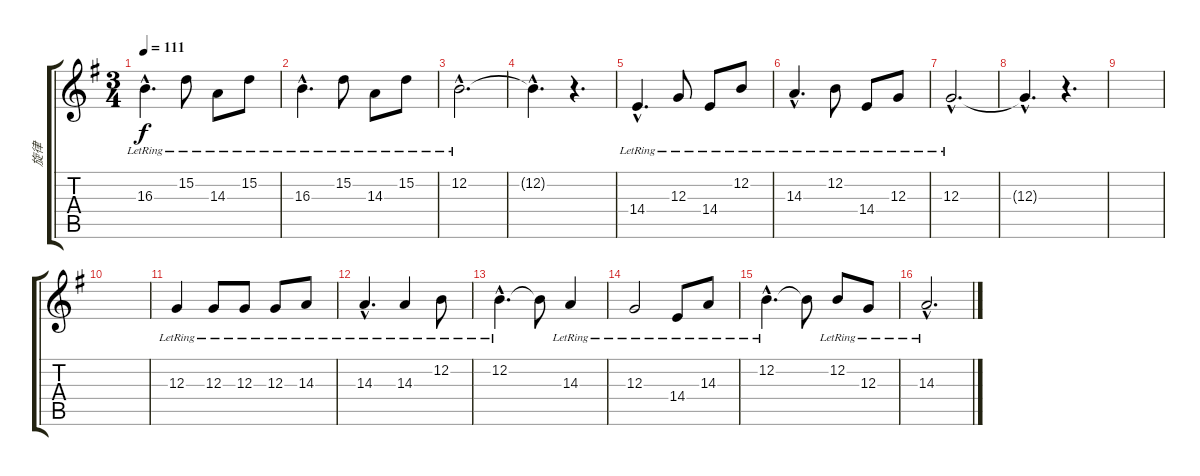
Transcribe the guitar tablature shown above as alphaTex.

\track ("旋律" "旋律") {instrument electricgrandpiano}
\staff {score tabs}
\tuning (E4 B3 G3 D3 A2 E2) {hide}
\ts (3 4)
\tempo 111
\clef g2
\ks g
16.3{hac lr}.4{d dy f} 15.2{lr}.8 14.3{lr}.8 15.2{lr}.8 |
16.3{hac lr}.4{d} 15.2{lr}.8 14.3{lr}.8 15.2{lr}.8 |
12.2{hac lr}.2{d} |
12.2{hac t}.4{d} r.4{d} |
14.4{hac lr}.4{d} 12.3{lr}.8 14.4{lr}.8 12.2{lr}.8 |
14.3{hac lr}.4{d} 12.2{lr}.8 14.4{lr}.8 12.3{lr}.8 |
12.3{hac lr}.2{d} |
12.3{hac t}.4{d} r.4{d} |
|
|
12.3{lr}.4 12.3{lr}.8 12.3{lr}.8 12.3{lr}.8 14.3{lr}.8 |
14.3{hac lr}.4{d} 14.3{lr}.4 12.2{lr}.8 |
12.2{hac lr}.4{d} 12.2{t}.8 14.3{lr}.4 |
12.3{lr}.2 14.4{lr}.8 14.3{lr}.8 |
12.2{hac lr}.4{d} 12.2{t}.8 12.2{lr}.8 12.3{lr}.8 |
14.3{hac lr}.2{d}
